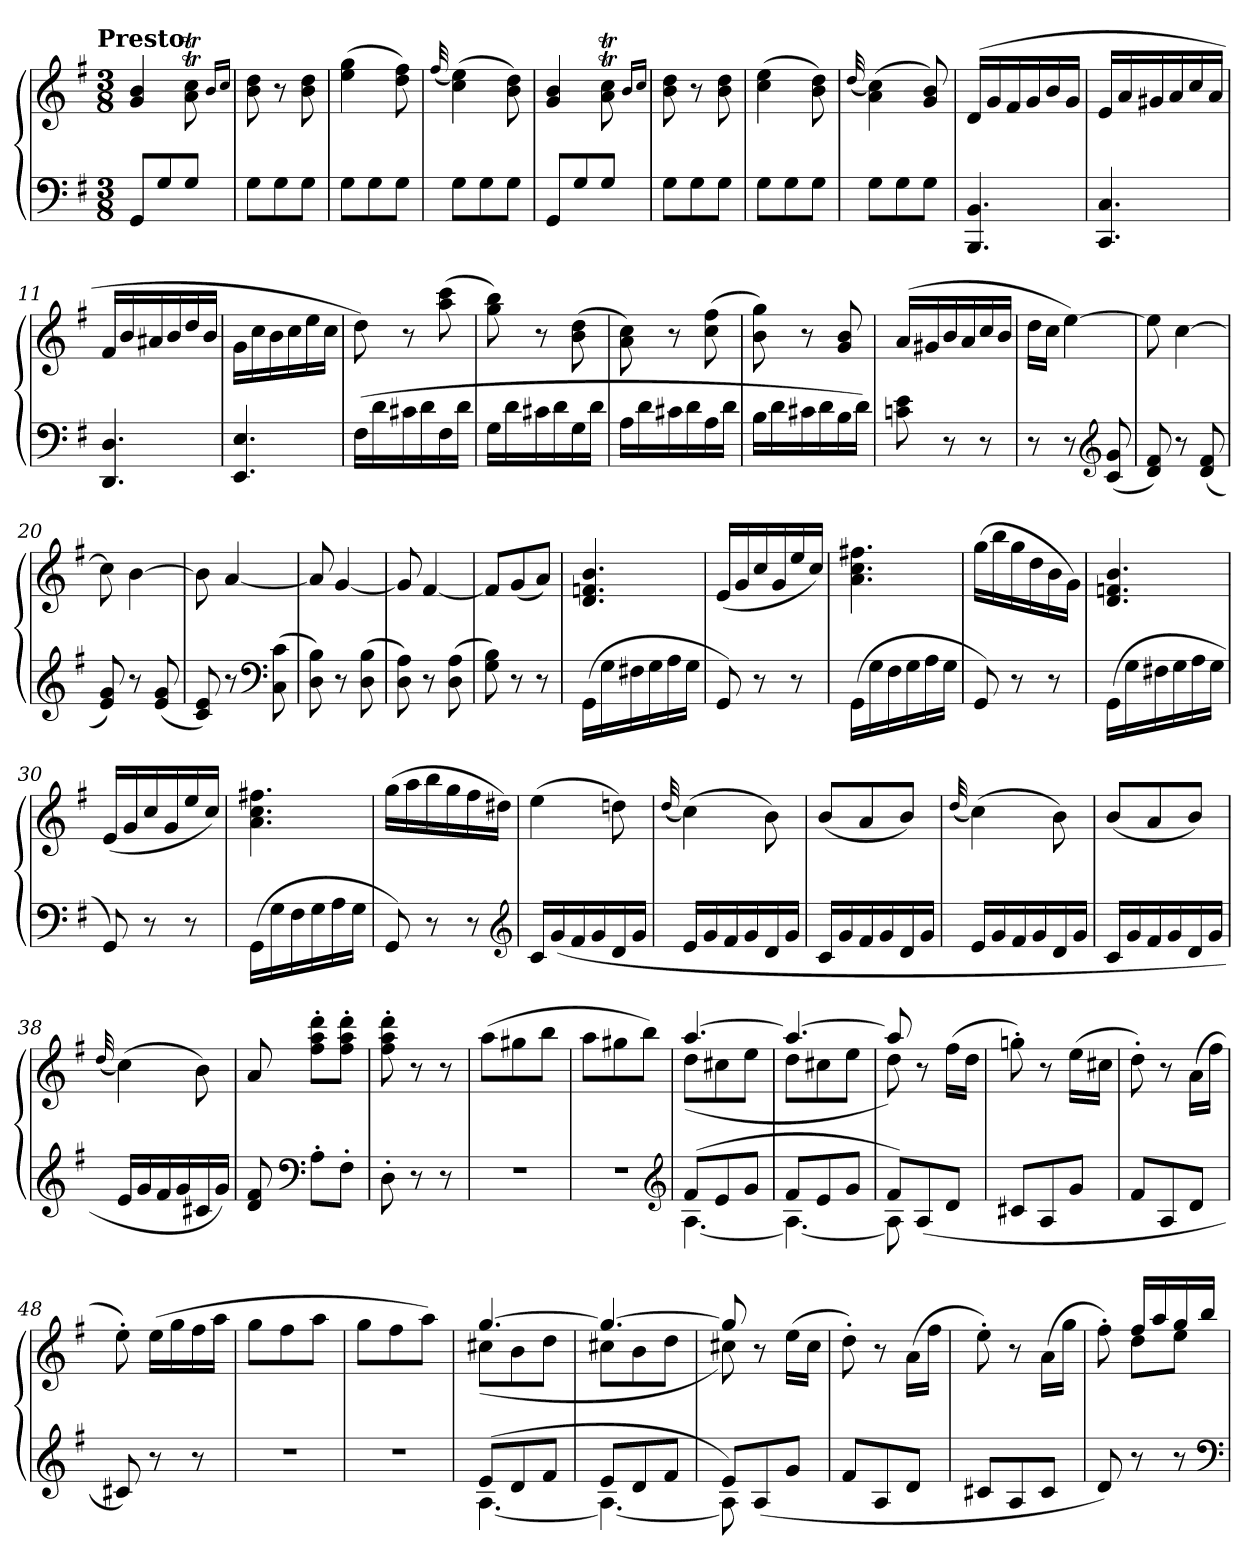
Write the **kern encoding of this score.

**kern	**kern
*part1	*part1
*staff2	*staff1
*clefF4	*clefG2
*k[f#]	*k[f#]
*G:	*G:
!!LO:TX:omd:t=Presto
*M3/8	*M3/8
*MM144	*MM144
=1	=1
8GGL	4g 4b
8G	.
8GJ	8aT 8ccT
.	16qb/LL
.	16qcc/JJ
=2	=2
8GL	8b 8dd
8G	8r
8GJ	8b 8dd
=3	=3
8GL	(4ee 4gg
8G	.
8GJ	8dd 8ff#)
=4	=4
.	(32qqff#/
8GL	(4cc 4ee)
8G	.
8GJ	8b 8dd)
=5	=5
8GGL	4g 4b
8G	.
8GJ	8aT 8ccT
.	16qb/LL
.	16qcc/JJ
=6	=6
8GL	8b 8dd
8G	8r
8GJ	8b 8dd
=7	=7
8GL	(4cc 4ee
8G	.
8GJ	8b 8dd)
=8	=8
.	(32qqdd/
8GL	(4a 4cc)
8G	.
8GJ	8g 8b)
=9	=9
4.BBB 4.BB	(16dLL
.	16g
.	16f#
.	16g
.	16b
.	16gJJ
=10	=10
4.CC 4.C	16eLL
.	16a
.	16g#X
.	16a
.	16cc
.	16aJJ
=11	=11
4.DD 4.D	16f#LL
.	16b
.	16a#X
.	16b
.	16dd
.	16bJJ
=12	=12
4.EE 4.E	16gLL
.	16cc
.	16b
.	16cc
.	16ee
.	16ccJJ
=13	=13
(16F#LL	8dd)
16d	.
16c#X	8r
16d	.
16F#	(8aa 8ccc
16dJJ	.
=14	=14
16GLL	8gg 8bb)
16d	.
16c#X	8r
16d	.
16G	(8b 8dd
16dJJ	.
=15	=15
16ALL	8a 8cc)
16d	.
16c#X	8r
16d	.
16A	(8cc 8ff#
16dJJ	.
=16	=16
16BLL	8b 8gg)
16d	.
16c#X	8r
16d	.
16B	8g 8b
16dJJ)	.
=17	=17
8cn 8e	(>16aLL
.	16g#X
8r	16b
.	16a
8r	16cc
.	16bJJ
=18	=18
8r	16ddLL
.	16ccJJ
8r	[4ee)
*clefG2	*
(8c 8g	.
=19	=19
8d 8f#)	8ee]
8r	[4cc
(8d 8f#	.
=20	=20
8e 8g)	8cc]
8r	[4b
(8e 8g	.
=21	=21
8c 8e)	8b]
8r	[4a
*clefF4	*
(8C 8c	.
=22	=22
8D 8B)	8a]
8r	[4g
(8D 8B	.
=23	=23
8D 8A)	8g]
8r	[4f#
(8D 8A	.
=24	=24
8G 8B)	8f#L]
8r	(8g
8r	8aJ)
=25	=25
(16GGLL	4.d 4.fn 4.b
16G	.
16F#X	.
16G	.
16A	.
16GJJ	.
=26	=26
8GG)	(16eLL
.	16g
8r	16cc
.	16g
8r	16ee
.	16ccJJ)
=27	=27
(16GGLL	4.a 4.cc 4.ff#X
16G	.
16F#	.
16G	.
16A	.
16GJJ	.
=28	=28
8GG)	(16ggLL
.	16bb
8r	16gg
.	16dd
8r	16b
.	16gJJ)
=29	=29
(16GGLL	4.d 4.fn 4.b
16G	.
16F#X	.
16G	.
16A	.
16GJJ	.
=30	=30
8GG)	(16eLL
.	16g
8r	16cc
.	16g
8r	16ee
.	16ccJJ)
=31	=31
(16GGLL	4.a 4.cc 4.ff#X
16G	.
16F#	.
16G	.
16A	.
16GJJ	.
=32	=32
8GG)	(16ggLL
.	16aa
8r	16bb
.	16gg
8r	16ff#
.	16dd#XJJ)
*clefG2	*
=33	=33
16cLL	(4ee
(16g	.
16f#	.
16g	.
16d	8ddn)
16gJJ	.
=34	=34
.	(32qqdd/
16eLL	(4cc)
16g	.
16f#	.
16g	.
16d	8b)
16gJJ	.
=35	=35
16cLL	(8bL
16g	.
16f#	8a
16g	.
16d	8bJ)
16gJJ	.
=36	=36
.	(32qqdd/
16eLL	(4cc)
16g	.
16f#	.
16g	.
16d	8b)
16gJJ	.
=37	=37
16cLL	(8bL
16g	.
16f#	8a
16g	.
16d	8bJ)
16gJJ	.
=38	=38
.	(32qqdd/
16eLL	(4cc)
16g	.
16f#	.
16g	.
16c#X	8b)
16gJJ)	.
=39	=39
8d 8f#	8a
*clefF4	*
8A'L	8ff#' 8aa' 8ddd'L
8F#'J	8ff#' 8aa' 8ddd'J
=40	=40
8D'	8ff#' 8aa' 8ddd'
8r	8r
8r	8r
=41	=41
4.r	(8aaL
.	8gg#X
.	8bbJ
=42	=42
4.r	8aaL
.	8gg#X
.	8bbJ)
*clefG2	*
=43	=43
*^	*^
(8f#L	[4.A	[4.aa	(8ddL
8e	.	.	8cc#X
8gJ	.	.	8eeJ
=44	=44	=44	=44
8f#L	4.A_	4.aa_	8ddL
8e	.	.	8cc#X
8gJ	.	.	8eeJ
=45	=45	=45	=45
8f#L)	8A]	8aa]	8dd)
(<8A	4ryy	4ryy	8r
8dJ	.	.	(>16ff#LL
.	.	.	16ddJJ
*v	*v	*	*
*	*v	*v
=46	=46
8c#XL	8ggn')
8A	8r
8gJ	(16eeLL
.	16cc#XJJ
=47	=47
8f#L	8dd')
8A	8r
8dJ	(16aLL
.	16ff#JJ
=48	=48
8c#X)	8ee')
8r	(16eeLL
.	16gg
8r	16ff#
.	16aaJJ
=49	=49
4.r	8ggL
.	8ff#
.	8aaJ
=50	=50
4.r	8ggL
.	8ff#
.	8aaJ)
=51	=51
*^	*^
(8eL	[4.A	[4.gg	(8cc#XL
8d	.	.	8b
8f#J	.	.	8ddJ
=52	=52	=52	=52
8eL	4.A_	4.gg_	8cc#XL
8d	.	.	8b
8f#J	.	.	8ddJ
=53	=53	=53	=53
8eL)	8A]	8gg]	8cc#X)
(<8A	4ryy	4ryy	8r
8gJ	.	.	(>16eeLL
.	.	.	16cc#JJ
*v	*v	*	*
*	*v	*v
=54	=54
8f#L	8dd')
8A	8r
8dJ	(16aLL
.	16ff#JJ
=55	=55
8c#XL	8ee')
8A	8r
8c#J	(16aLL
.	16ggJJ
=56	=56
*	*^
8d)	8ryy	8ff#')
8r	16ff#LL	8ddL
.	16aa	.
8r	16gg	8eeJ
.	16bbJJ	.
*	*v	*v
*clefF4	*
=	=
*-	*-
